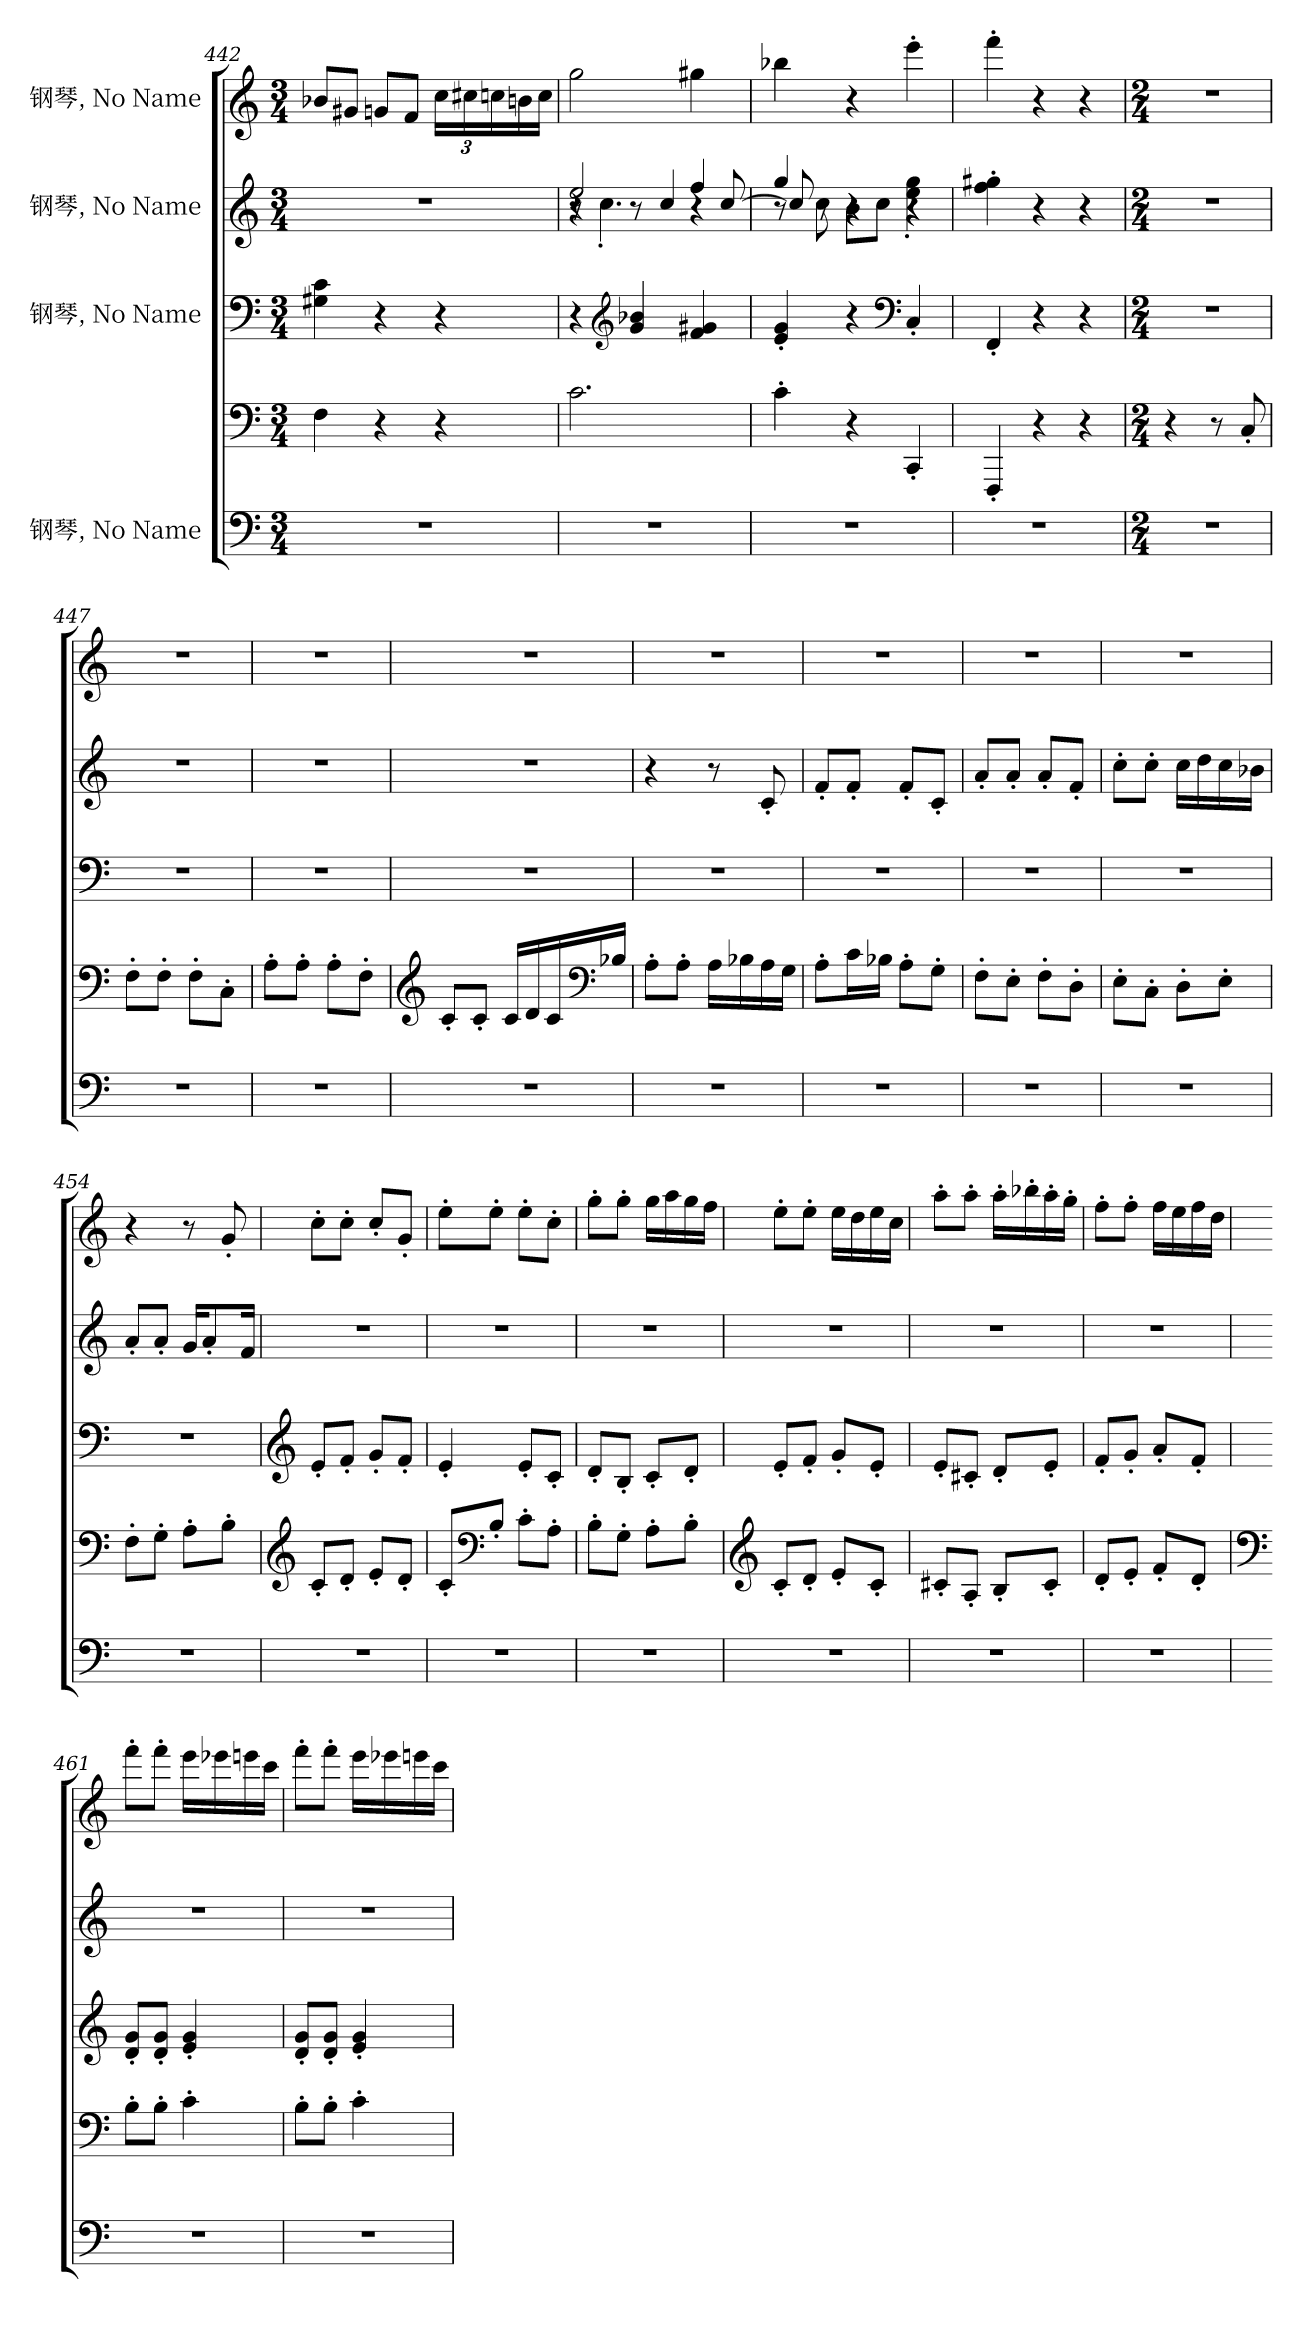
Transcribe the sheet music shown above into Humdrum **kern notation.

**kern	**kern	**kern	**kern	**kern
*part4	*part4	*part3	*part2	*part1
*staff5	*staff4	*staff3	*staff2	*staff1
*I"钢琴, No Name	*	*I"钢琴, No Name	*I"钢琴, No Name	*I"钢琴, No Name
*clefF4	*clefF4	*clefF4	*clefG2	*clefG2
*k[]	*k[]	*k[]	*k[]	*k[]
*M3/4	*M3/4	*M3/4	*M3/4	*M3/4
=442	=442	=442	=442	=442
2.r	4F\	4G#X\ 4c\	2.r	8b-X/L
.	.	.	.	8g#X/J
.	4r	4r	.	8gn/L
.	.	.	.	8f/J
*	*	*	*	*Xbrackettup
.	4r	4r	.	24cc\LL
.	.	.	.	24cc#X\
.	.	.	.	24ccn\
.	.	.	.	16bn\
*	*	*	*	*MM235
.	.	.	.	16cc\JJ
=443	=443	=443	=443	=443
*	*	*	*^	*
*	*	*	*	*^	*
2.r	2.c\	4r	2ee/	8r	4r	2gg\
.	.	.	.	4.cc'\	.	.
*	*	*clefG2	*	*	*	*
.	.	4g/ 4b-X/	.	.	8r	.
.	.	.	.	.	4cc/	.
.	.	4f/ 4g#X/	4ff/	4r	.	4gg#X\
.	.	.	.	.	[8cc/	.
!!LO:LB:g=z
=444	=444	=444	=444	=444	=444	=444
2.r	4c'\	4e/' 4g/'	4gg/	8r	8cc/]	4bb-X\
.	.	.	.	8cc\	8r	.
*	*	*	*	*	*	*MM232
.	4r	4r	4r	8b\L	4r	4r
.	.	.	.	8cc\J	.	.
*	*	*clefF4	*	*	*	*
.	4CC'/	4C'/	4r	4ee\' 4gg\'	4r	4eee'\
*	*	*	*v	*v	*v	*
=445	=445	=445	=445	=445
2.r	4FFF'/	4FF'/	4ff\' 4gg#X\'	4fff'\
*	*	*	*	*MM83
.	4r	4r	4r	4r
.	4r	4r	4r	4r
=446	=446	=446	=446	=446
*M2/4	*M2/4	*M2/4	*M2/4	*M2/4
*	*	*	*	*MM177
2r	4r	2r	2r	2r
.	8r	.	.	.
.	8C'/	.	.	.
=447	=447	=447	=447	=447
*	*	*	*	*MM170
2r	8F'\L	2r	2r	2r
.	8F'\J	.	.	.
.	8F'\L	.	.	.
.	8C'\J	.	.	.
=448	=448	=448	=448	=448
2r	8A'\L	2r	2r	2r
.	8A'\J	.	.	.
.	8A'\L	.	.	.
.	8F'\J	.	.	.
=449	=449	=449	=449	=449
*	*clefG2	*	*	*
2r	8c'/L	2r	2r	2r
.	8c'/J	.	.	.
.	16c/LL	.	.	.
.	16d/	.	.	.
.	16c/	.	.	.
*	*clefF4	*	*	*
.	16B-X/JJ	.	.	.
!!LO:PB:g=z
=450	=450	=450	=450	=450
2r	8A'\L	2r	4r	2r
.	8A'\J	.	.	.
.	16A\LL	.	8r	.
.	16B-X\	.	.	.
.	16A\	.	8c'/	.
.	16G\JJ	.	.	.
=451	=451	=451	=451	=451
*	*	*	*	*MM170
2r	8A'\L	2r	8f'/L	2r
.	16c\L	.	8f'/J	.
.	16B-X\JJ	.	.	.
.	8A'\L	.	8f'/L	.
.	8G'\J	.	8c'/J	.
=452	=452	=452	=452	=452
2r	8F'\L	2r	8a'/L	2r
.	8E'\J	.	8a'/J	.
.	8F'\L	.	8a'/L	.
.	8D'\J	.	8f'/J	.
=453	=453	=453	=453	=453
2r	8E'\L	2r	8cc'\L	2r
.	8C'\J	.	8cc'\J	.
.	8D'\L	.	16cc\LL	.
.	.	.	16dd\	.
.	8E'\J	.	16cc\	.
.	.	.	16b-X\JJ	.
=454	=454	=454	=454	=454
2r	8F'\L	2r	8a'/L	4r
.	8G'\J	.	8a'/J	.
.	8A'\L	.	16g/KL	8r
.	.	.	8a'/	.
.	8B'\J	.	.	8g'/
.	.	.	16f/Jk	.
=455	=455	=455	=455	=455
*	*clefG2	*clefG2	*	*
*	*	*	*	*MM170
2r	8c'/L	8e'/L	2r	8cc'\L
.	8d'/J	8f'/J	.	8cc'\J
.	8e'/L	8g'/L	.	8cc'/L
.	8d'/J	8f'/J	.	8g'/J
!!LO:LB:g=z
=456	=456	=456	=456	=456
2r	8c'/L	4e'/	2r	8ee'\L
*	*clefF4	*	*	*
.	8B'/J	.	.	8ee'\J
.	8c'\L	8e'/L	.	8ee'\L
.	8A'\J	8c'/J	.	8cc'\J
=457	=457	=457	=457	=457
2r	8B'\L	8d'/L	2r	8gg'\L
.	8G'\J	8B'/J	.	8gg'\J
.	8A'\L	8c'/L	.	16gg\LL
.	.	.	.	16aa\
.	8B'\J	8d'/J	.	16gg\
.	.	.	.	16ff\JJ
=458	=458	=458	=458	=458
*	*clefG2	*	*	*
2r	8c'/L	8e'/L	2r	8ee'\L
.	8d'/J	8f'/J	.	8ee'\J
.	8e'/L	8g'/L	.	16ee\LL
.	.	.	.	16dd\
.	8c'/J	8e'/J	.	16ee\
.	.	.	.	16cc\JJ
=459	=459	=459	=459	=459
2r	8c#X'/L	8e'/L	2r	8aa'\L
.	8A'/J	8c#X'/J	.	8aa'\J
.	8B'/L	8d'/L	.	16aa'\LL
.	.	.	.	16bb-X'\
.	8c#'/J	8e'/J	.	16aa'\
.	.	.	.	16gg'\JJ
=460	=460	=460	=460	=460
2r	8d'/L	8f'/L	2r	8ff'\L
.	8e'/J	8g'/J	.	8ff'\J
.	8f'/L	8a'/L	.	16ff\LL
.	.	.	.	16ee\
.	8d'/J	8f'/J	.	16ff\
.	.	.	.	16dd\JJ
!!LO:PB:g=z
=461	=461	=461	=461	=461
*	*clefF4	*	*	*
*	*	*	*	*MM170
2r	8B'\L	8d/' 8g/'L	2r	8fff'\L
.	8B'\J	8d/' 8g/'J	.	8fff'\J
.	4c'\	4e/' 4g/'	.	16eee\LL
.	.	.	.	16eee-X\
.	.	.	.	16eeen\
.	.	.	.	16ccc\JJ
=462	=462	=462	=462	=462
*	*	*	*	*MM170
2r	8B'\L	8d/' 8g/'L	2r	8fff'\L
.	8B'\J	8d/' 8g/'J	.	8fff'\J
.	4c'\	4e/' 4g/'	.	16eee\LL
.	.	.	.	16eee-X\
.	.	.	.	16eeen\
.	.	.	.	16ccc\JJ
=	=	=	=	=
*-	*-	*-	*-	*-
